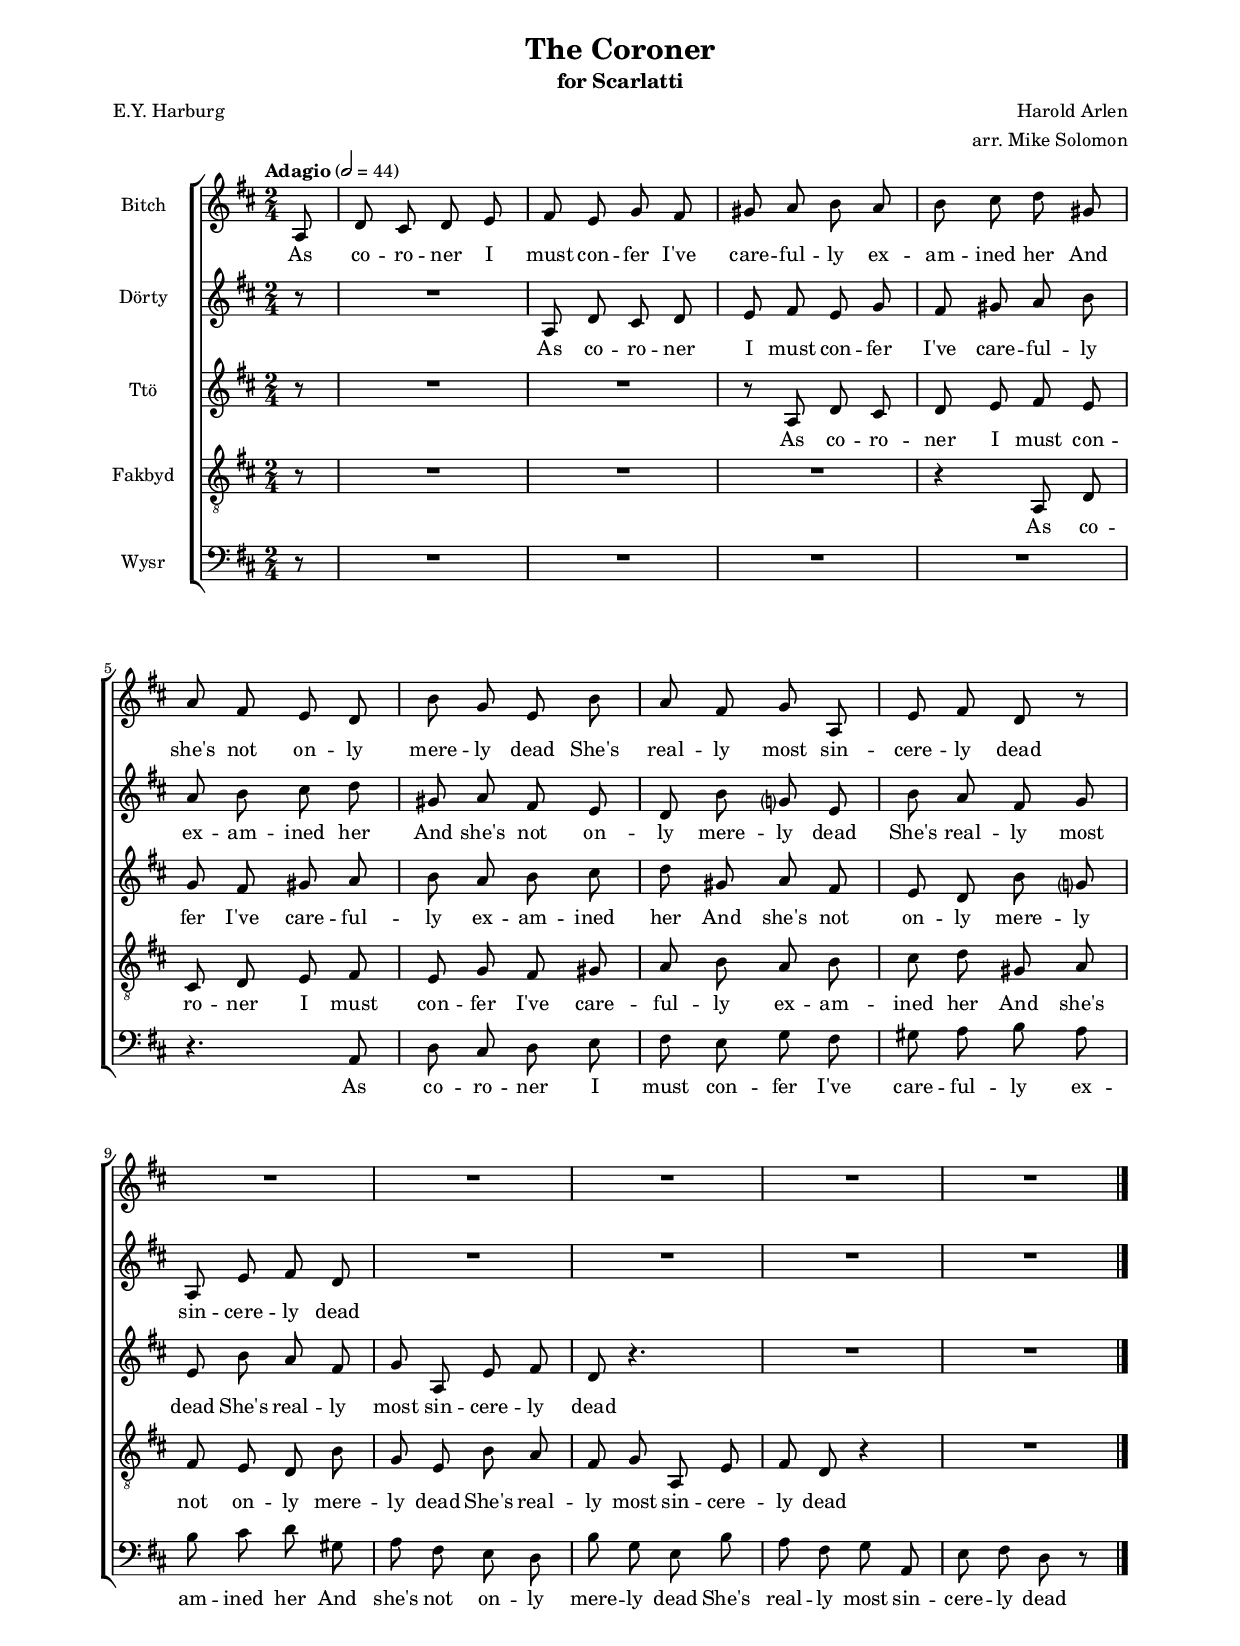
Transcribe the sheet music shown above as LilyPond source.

\version "2.17.0"
\include "defs-devel.ly"
\paper {
  footnote-separator-markup = \markup { \column { " "\override #`(span-factor . 1/5) { \draw-hline } }}
  footnote-padding = 5\mm
  top-system-spacing = #'((basic-distance . 1) (minimum-distance . 0) (padding . 1) (stretchability . 40))
  bottom-system-spacing = #'((basic-distance . 1) (minimum-distance . 0) (padding . 1) (stretchability . 50))
  ragged-right = ##f
  left-margin = 0.75\in
  right-margin = 0.75\in
  top-margin = 0.5\in
  bottom-margin = 0.6\in
  ragged-last-bottom = ##f
  %max-systems-per-page = #2
}

#(ly:set-option 'point-and-click #f)

legero = \markup \italic "legero"

\header {
  title = "The Coroner" %(1)"
  subtitle = \markup { for Scarlatti }
  composer = "Harold Arlen"
  poet = "E.Y. Harburg"
  arranger = "arr. Mike Solomon"
}

nothing = {}

marksCoroner = {
  \time 2/4
  \tempo "Adagio" 2=44
  \partial 8 s8
  %%%%%%%
  s2*13 \bar "|."
}

prefatoryMatterCoroner = {
  \key d \major
  #(set-accidental-style 'modern-cautionary)
  
}

coroner = \relative c' { \autoBeamOff
  a8 d cis d e
     fis e g fis
     gis a b a
     b cis d gis,
     a fis e d
     b' g e b'
     a fis g a,
     e' fis d
}

coronerWords = \lyricmode {
  As co -- ro -- ner I must con -- fer
  I've care -- ful -- ly ex -- am -- ined her
  And she's not on -- ly mere -- ly dead
  She's real -- ly most sin -- cere -- ly dead
}

sopranoCoroner = {   \prefatoryMatterCoroner
 \coroner r8 R2 R2 R2 R2 R2 }

sopranoCoronerWords = \coronerWords


mezzoCoroner = {   \prefatoryMatterCoroner
r8 R2 \coroner R2 R2 R2 R2 }

mezzoCoronerWords = \coronerWords

altoCoroner = {   \prefatoryMatterCoroner
r8 R2 R2 r8 \coroner r4. R2 R2 }

altoCoronerWords = \coronerWords

tenorCoroner = \transpose c c, {   \prefatoryMatterCoroner

  \clef "treble_8"
  r8 R2 R2 R2 r4
  \coroner  r4 R2
}

tenorCoronerWords = \coronerWords

bassCoroner = \transpose c c, {   \prefatoryMatterCoroner

  \clef "bass"
  r8 R2 R2 R2 R2 r4.
  \coroner r8
}

bassCoronerWords = \coronerWords

%%% SCORE
#(set-global-staff-size 16)

\score {
  \new ChoirStaff <<
    \new Staff \with { instrumentName = #"Bitch" %shortInstrumentName = #"M."
} <<
      \new Voice = "sopranoCoroner" { << { \numericTimeSignature
        \sopranoCoroner
      } {
        \marksCoroner
      } {
        \nothing
      }>> }
      \new Lyrics \lyricsto "sopranoCoroner" {
        \sopranoCoronerWords
      }
    >>
    \new Staff \with { instrumentName = #"Dörty" %shortInstrumentName = #"E."
} <<
      \new Voice = "mezzoCoroner" { << { \numericTimeSignature
        \mezzoCoroner
      } {
        \nothing
      } >> }
      \new Lyrics \lyricsto "mezzoCoroner" {
        \mezzoCoronerWords
      }
    >>
    \new Staff \with { instrumentName = #"Ttö" %shortInstrumentName = #"Mk."
} <<
      \new Voice = "altoCoroner" { << { \numericTimeSignature
        \altoCoroner
      } {
        \nothing
      } >> }
      \new Lyrics \lyricsto "altoCoroner" {
        \altoCoronerWords
      }
    >>
    \new Staff \with { instrumentName = #"Fakbyd" %shortInstrumentName = #"R."
} <<
      \new Voice = "tenorCoroner" { << { \numericTimeSignature
        \tenorCoroner
      } {
        \nothing
      } >> }
      \new Lyrics \lyricsto "tenorCoroner" {
        \tenorCoronerWords
      }
    >>
    \new Staff \with { instrumentName = #"Wysr" %shortInstrumentName = #"P." %\markup { \concat { E \super u . } }
} <<
      \new Voice = "bassCoroner" { << { \numericTimeSignature
        \bassCoroner
      } {
        \nothing
      } >> }
      \new Lyrics \lyricsto "bassCoroner" {
        \bassCoronerWords
      }
    >>
  >>
  \layout {
    \context {
      \Voice
      \override TextScript #'layer = #6
      \override NoteHead #'layer = #7
      \override Glissando #'breakable = ##t
      \override TupletNumber #'breakable = ##t
      \override TupletBracket #'breakable = ##t
      \override DynamicLineSpanner.direction = #UP
      \remove "Forbid_line_break_engraver"
    }
    \context {
      \Staff
      \consists "Metronome_mark_engraver"
      \override TimeSignature #'style = #'numbered
      \override StaffSymbol #'layer = #4
      \override TimeSignature #'layer = #3
      \override TimeSignature #'whiteout = ##t
    }
    \context {
      \Lyrics
      %\override LyricText #'whiteout = ##t
      \override LyricText #'layer = #6
    }
    \context {
      \Score
      \remove "Metronome_mark_engraver"
      \override NonMusicalPaperColumn #'allow-loose-spacing = ##f
    }
  }
}

%{
%%% piano redux
#(set-global-staff-size 20)

\score {
  \new PianoStaff <<
    \new Staff <<
      \new Voice = "1" { \voiceOne << \sopranoCoroner \marksCoroner >> }
      \new Voice = "2" { \voiceTwo \mezzoCoroner }
      \new Voice = "3" { \voiceThree \altoCoroner }
    >>
    \new Staff <<
      \new Voice = "4" { \voiceOne \tenorCoroner }
      \new Voice = "5" { \voiceTwo \bassCoroner }
    >>
  >>
  \layout {
    \context {
      \Voice
      \override TextScript #'layer = #6
      \override NoteHead #'layer = #7
      \override Glissando #'breakable = ##t
      \override TupletNumber #'breakable = ##t
      \override TupletBracket #'breakable = ##t
      \override Hairpin.direction = #UP
      \override DynamicText.direction = #UP
      \remove "Forbid_line_break_engraver"
    }
    \context {
      \Staff
      \consists "Metronome_mark_engraver"
      \override TimeSignature #'style = #'numbered
      \override StaffSymbol #'layer = #4
      \override TimeSignature #'layer = #3
      \override DynamicLineSpanner.direction = #UP
      \override TimeSignature #'whiteout = ##t
    }
    \context {
      \Lyrics
      %\override LyricText #'whiteout = ##t
      \override LyricText #'layer = #6
    }
    \context {
      \Score
      \remove "Metronome_mark_engraver"
      \override NonMusicalPaperColumn #'allow-loose-spacing = ##f
    }
  }
}
%}
%%% MIDI

\score {
  \new ChoirStaff <<
    \new Staff \with { instrumentName = #"Bitch" %shortInstrumentName = #"M."
} <<
      \new Voice = "sopranoCoroner" { << { \numericTimeSignature
        \sopranoCoroner
      } {
        \marksCoroner
      } >> }
      \new Lyrics \lyricsto "sopranoCoroner" {
        \sopranoCoronerWords
      }
    >>
    \new Staff \with { instrumentName = #"Dörty" %shortInstrumentName = #"E."
} <<
      \new Voice = "mezzoCoroner" { \numericTimeSignature
        \mezzoCoroner
      }
      \new Lyrics \lyricsto "mezzoCoroner" {
        \mezzoCoronerWords
      }
    >>
    \new Staff \with { instrumentName = #"Ttö" %shortInstrumentName = #"Mk."
} <<
      \new Voice = "altoCoroner" { \numericTimeSignature
        \altoCoroner
      }
      \new Lyrics \lyricsto "altoCoroner" {
        \altoCoronerWords
      }
    >>
    \new Staff \with { instrumentName = #"Fakbyd" %shortInstrumentName = #"R."
} <<
      \new Voice = "tenorCoroner" { \numericTimeSignature
        \tenorCoroner
      }
      \new Lyrics \lyricsto "tenorCoroner" {
        \tenorCoronerWords
      }
    >>
    \new Staff \with { instrumentName = #"Wysr" %shortInstrumentName = #"P." %\markup { \concat { E \super u . } }
} <<
      \new Voice = "bassCoroner" { \numericTimeSignature
        \bassCoroner
      }
      \new Lyrics \lyricsto "bassCoroner" {
        \bassCoronerWords
      }
    >>
  >>
  \midi {}
}
